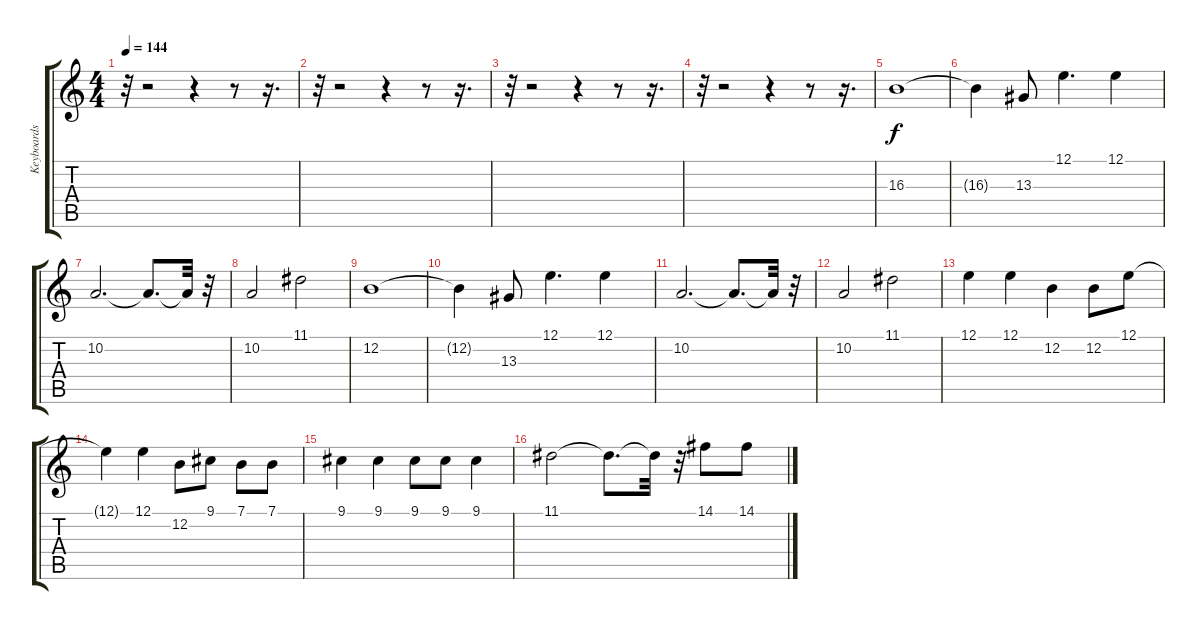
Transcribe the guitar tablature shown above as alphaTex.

\track ("Keyboards" "Keyboards") {instrument rockorgan}
\staff {score tabs}
\tuning (E4 B3 G3 D3 A2 E2) {hide}
\ts (4 4)
\tempo 144
\clef g2
\ks c
r.32{dy f} r.2 r.4 r.8 r.16{d} |
r.32 r.2 r.4 r.8 r.16{d} |
r.32 r.2 r.4 r.8 r.16{d} |
r.32 r.2 r.4 r.8 r.16{d} |
16.3.1 |
16.3{t}.4 13.3.8 12.1.4{d} 12.1.4 |
10.2.2{d} 10.2{t}.8{d} 10.2{t}.32 r.32 |
10.2.2 11.1.2 |
12.2.1 |
12.2{t}.4 13.3.8 12.1.4{d} 12.1.4 |
10.2.2{d} 10.2{t}.8{d} 10.2{t}.32 r.32 |
10.2.2 11.1.2 |
12.1.4 12.1.4 12.2.4 12.2.8 12.1.8 |
12.1{t}.4 12.1.4 12.2.8 9.1.8 7.1.8 7.1.8 |
9.1.4 9.1.4 9.1.8 9.1.8 9.1.4 |
11.1.2 11.1{t}.8{d} 11.1{t}.32 r.32 14.1.8 14.1.8
